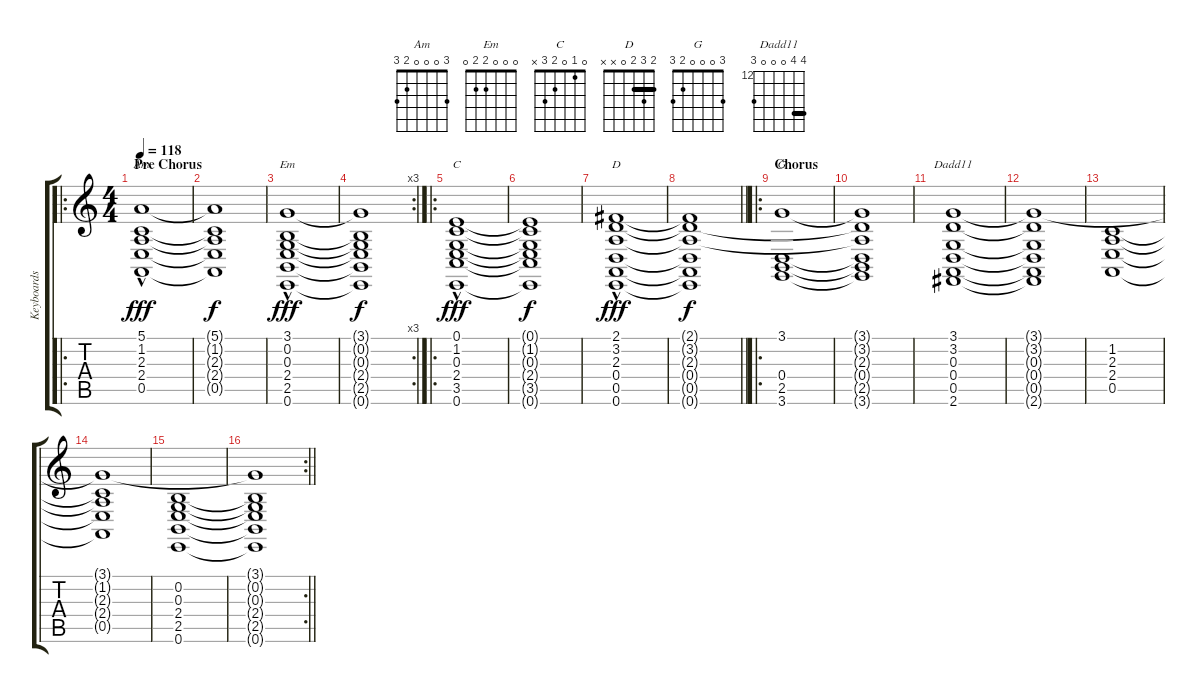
\track ("Keyboards" "Keyboards") {instrument pad5bowed}
\staff {score tabs}
\tuning (E4 B3 G3 D3 A2 E2) {hide}
\chord ("Am" 3 0 0 0 2 3)
\chord ("Em" 0 0 0 2 2 0)
\chord ("C" 0 1 0 2 3 x)
\chord ("D" 2 3 2 0 x x) {barre 2}
\chord ("G" 3 0 0 0 2 3)
\chord ("Dadd11" 15 15 0 0 0 14) {firstfret 12 barre 15}
\ro
\ts (4 4)
\section ("" "Pre Chorus")
\tempo 118
\clef g2
\ks c
(5.1 1.2{hac} 2.3{hac} 2.4{hac} 0.5{hac}).1{ch "Am" dy fff instrument stringensemble2} |
(5.1{t} 1.2{t} 2.3{t} 2.4{t} 0.5{t}).1{dy f} |
(3.1 0.2 0.3 2.4{hac} 2.5{hac} 0.6{hac}).1{ch "Em" dy fff} |
\rc 3
(3.1{t} 0.2{t} 0.3{t} 2.4{t} 2.5{t} 0.6{t}).1{dy f} |
\ro
(0.1{hac} 1.2{hac} 0.3{hac} 2.4{hac} 3.5{hac} 0.6{hac}).1{ch "C" dy fff} |
(0.1{t} 1.2{t} 0.3{t} 2.4{t} 3.5{t} 0.6{t}).1{dy f} |
(2.1{hac} 3.2{hac} 2.3{hac} 0.4{hac} 0.5{hac} 0.6{hac}).1{ch "D" dy fff} |
\barLineRight lightlight
(2.1{t} 3.2{t} 2.3{t} 0.4{t} 0.5{t} 0.6{t}).1{dy f} |
\ro
\section ("" "Chorus")
(3.1 0.4 2.5 3.6).1{ch "G" instrument synthstrings2} |
(3.1{t} 3.2{t} 2.3{t} 0.4{t} 2.5{t} 3.6{t}).1 |
(3.1 3.2 0.3 0.4 0.5 2.6).1{ch "Dadd11"} |
(3.1{t} 3.2{t} 0.3{t} 0.4{t} 0.5{t} 2.6{t}).1 |
(1.2 2.3 2.4 0.5).1 |
(3.1{t} 1.2{t} 2.3{t} 2.4{t} 0.5{t}).1 |
(0.2 0.3 2.4 2.5 0.6).1 |
\rc 2
\barLineRight lightlight
(3.1{t} 0.2{t} 0.3{t} 2.4{t} 2.5{t} 0.6{t}).1
